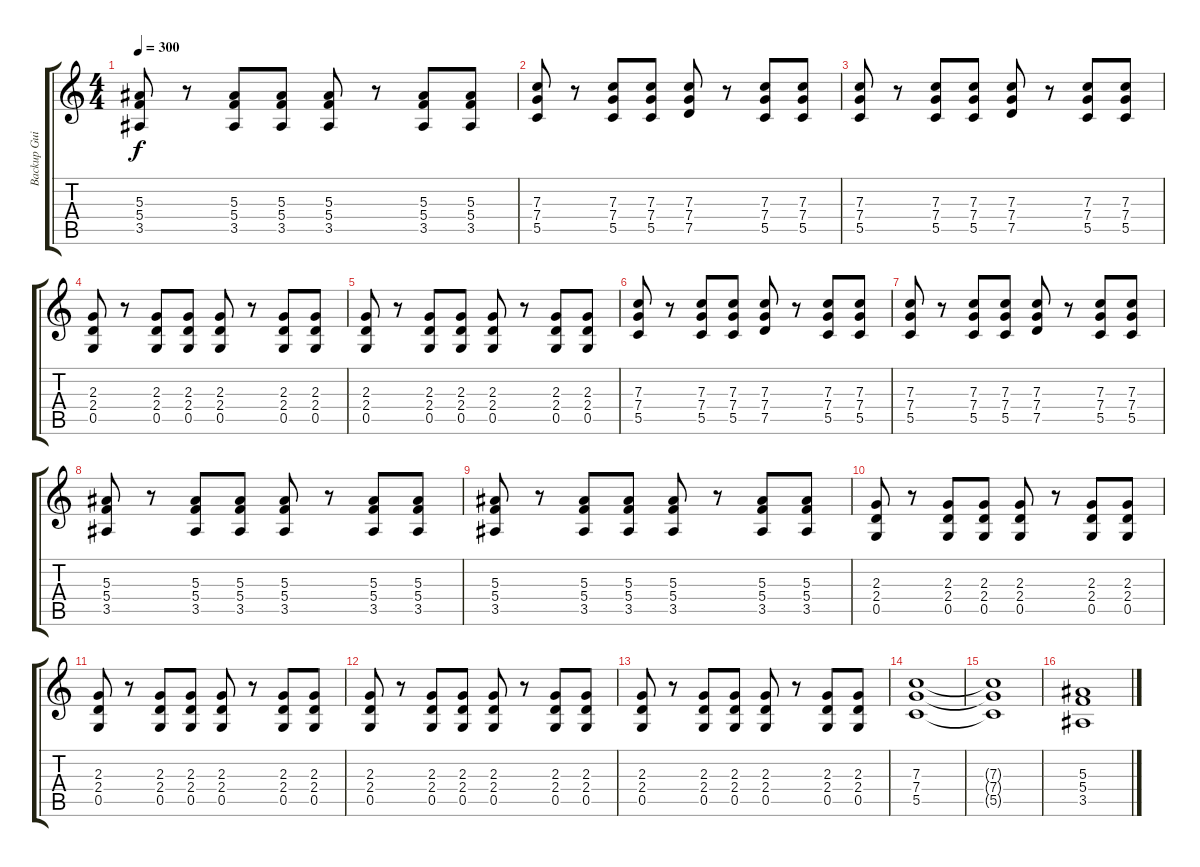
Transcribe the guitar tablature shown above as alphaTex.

\track ("Backup Guitar" "Backup Gui") {instrument overdrivenguitar}
\staff {score tabs}
\tuning (D4 A3 F3 C3 G2 D2) {hide}
\ts (4 4)
\tempo 300
\clef g2
\ks c
(5.3 5.4 3.5).8{dy f instrument electricguitarmuted} r.8 (5.3 5.4 3.5).8 (5.3 5.4 3.5).8 (5.3 5.4 3.5).8 r.8 (5.3 5.4 3.5).8 (5.3 5.4 3.5).8 |
(7.3 7.4 5.5).8{instrument electricguitarmuted} r.8 (7.3 7.4 5.5).8 (7.3 7.4 5.5).8 (7.3 7.4 7.5).8 r.8 (7.3 7.4 5.5).8 (7.3 7.4 5.5).8 |
(7.3 7.4 5.5).8{instrument electricguitarmuted} r.8 (7.3 7.4 5.5).8 (7.3 7.4 5.5).8 (7.3 7.4 7.5).8 r.8 (7.3 7.4 5.5).8 (7.3 7.4 5.5).8 |
(2.3 2.4 0.5).8{instrument electricguitarmuted} r.8 (2.3 2.4 0.5).8 (2.3 2.4 0.5).8 (2.3 2.4 0.5).8 r.8 (2.3 2.4 0.5).8 (2.3 2.4 0.5).8 |
(2.3 2.4 0.5).8{instrument electricguitarmuted} r.8 (2.3 2.4 0.5).8 (2.3 2.4 0.5).8 (2.3 2.4 0.5).8 r.8 (2.3 2.4 0.5).8 (2.3 2.4 0.5).8 |
(7.3 7.4 5.5).8{instrument electricguitarmuted} r.8 (7.3 7.4 5.5).8 (7.3 7.4 5.5).8 (7.3 7.4 7.5).8 r.8 (7.3 7.4 5.5).8 (7.3 7.4 5.5).8 |
(7.3 7.4 5.5).8{instrument electricguitarmuted} r.8 (7.3 7.4 5.5).8 (7.3 7.4 5.5).8 (7.3 7.4 7.5).8 r.8 (7.3 7.4 5.5).8 (7.3 7.4 5.5).8 |
(5.3 5.4 3.5).8{instrument electricguitarmuted} r.8 (5.3 5.4 3.5).8 (5.3 5.4 3.5).8 (5.3 5.4 3.5).8 r.8 (5.3 5.4 3.5).8 (5.3 5.4 3.5).8 |
(5.3 5.4 3.5).8{instrument electricguitarmuted} r.8 (5.3 5.4 3.5).8 (5.3 5.4 3.5).8 (5.3 5.4 3.5).8 r.8 (5.3 5.4 3.5).8 (5.3 5.4 3.5).8 |
(2.3 2.4 0.5).8{instrument electricguitarmuted} r.8 (2.3 2.4 0.5).8 (2.3 2.4 0.5).8 (2.3 2.4 0.5).8 r.8 (2.3 2.4 0.5).8 (2.3 2.4 0.5).8 |
(2.3 2.4 0.5).8{instrument electricguitarmuted} r.8 (2.3 2.4 0.5).8 (2.3 2.4 0.5).8 (2.3 2.4 0.5).8 r.8 (2.3 2.4 0.5).8 (2.3 2.4 0.5).8 |
(2.3 2.4 0.5).8{instrument electricguitarmuted} r.8 (2.3 2.4 0.5).8 (2.3 2.4 0.5).8 (2.3 2.4 0.5).8 r.8 (2.3 2.4 0.5).8 (2.3 2.4 0.5).8 |
(2.3 2.4 0.5).8{instrument electricguitarmuted} r.8 (2.3 2.4 0.5).8 (2.3 2.4 0.5).8 (2.3 2.4 0.5).8 r.8 (2.3 2.4 0.5).8 (2.3 2.4 0.5).8 |
(7.3 7.4 5.5).1{instrument overdrivenguitar} |
(7.3{t} 7.4{t} 5.5{t}).1 |
(5.3 5.4 3.5).1
